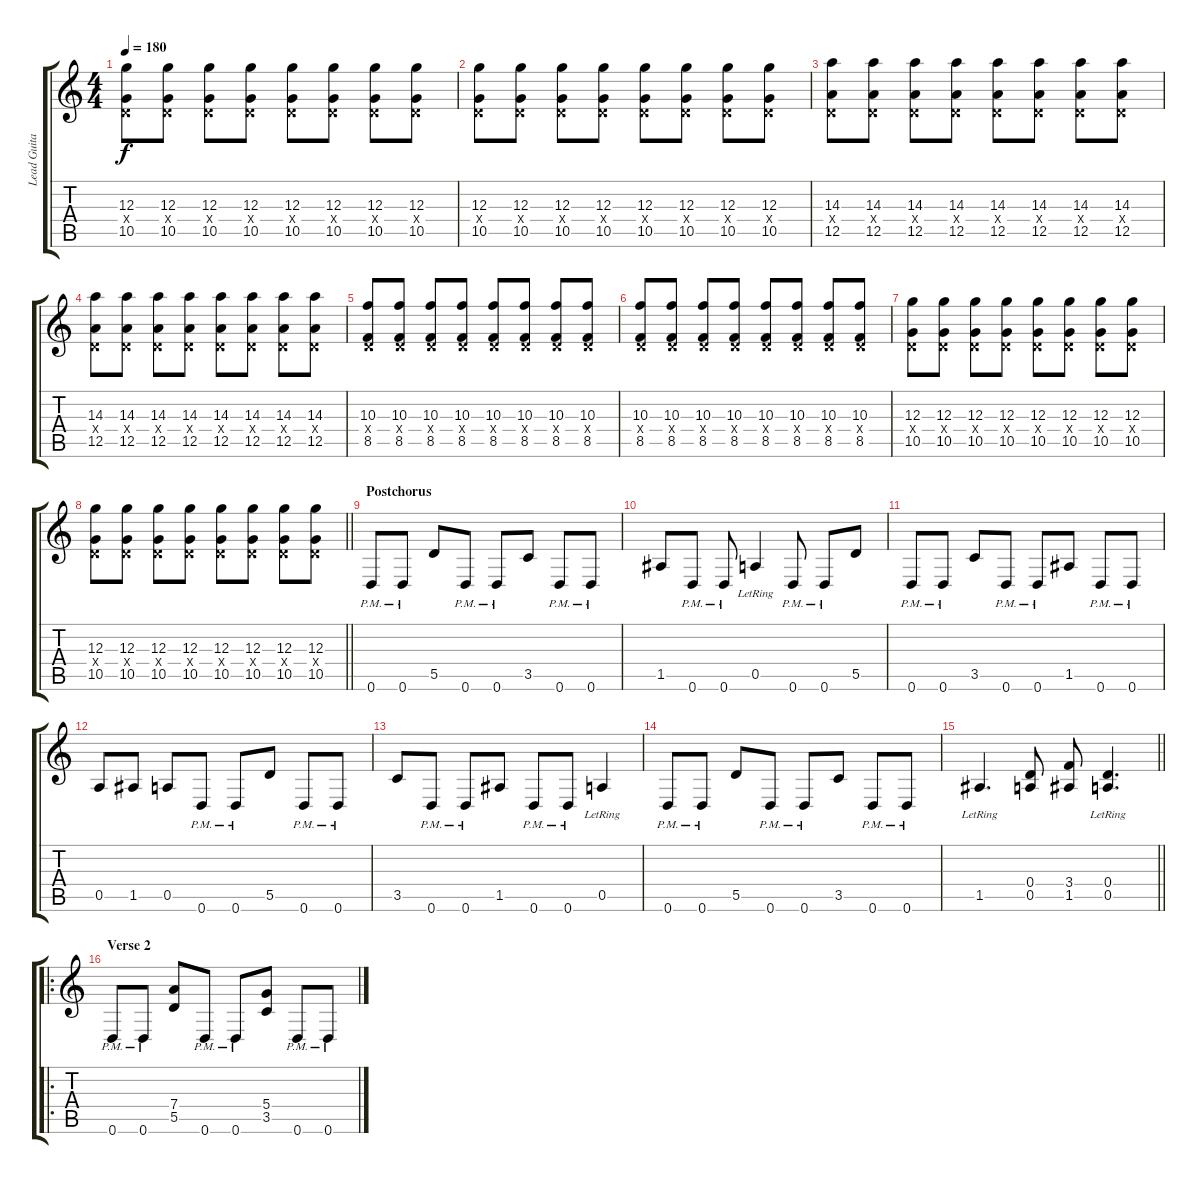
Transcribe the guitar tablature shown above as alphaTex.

\track ("Lead Guitar" "Lead Guita") {instrument distortionguitar}
\staff {score tabs}
\tuning (E4 B3 G3 D3 A2 D2) {hide}
\ts (4 4)
\tempo 180
\clef g2
\ks c
(12.3 0.4{x} 10.5).8{dy f} (12.3 0.4{x} 10.5).8 (12.3 0.4{x} 10.5).8 (12.3 0.4{x} 10.5).8 (12.3 0.4{x} 10.5).8 (12.3 0.4{x} 10.5).8 (12.3 0.4{x} 10.5).8 (12.3 0.4{x} 10.5).8 |
(12.3 0.4{x} 10.5).8 (12.3 0.4{x} 10.5).8 (12.3 0.4{x} 10.5).8 (12.3 0.4{x} 10.5).8 (12.3 0.4{x} 10.5).8 (12.3 0.4{x} 10.5).8 (12.3 0.4{x} 10.5).8 (12.3 0.4{x} 10.5).8 |
(14.3 0.4{x} 12.5).8 (14.3 0.4{x} 12.5).8 (14.3 0.4{x} 12.5).8 (14.3 0.4{x} 12.5).8 (14.3 0.4{x} 12.5).8 (14.3 0.4{x} 12.5).8 (14.3 0.4{x} 12.5).8 (14.3 0.4{x} 12.5).8 |
(14.3 0.4{x} 12.5).8 (14.3 0.4{x} 12.5).8 (14.3 0.4{x} 12.5).8 (14.3 0.4{x} 12.5).8 (14.3 0.4{x} 12.5).8 (14.3 0.4{x} 12.5).8 (14.3 0.4{x} 12.5).8 (14.3 0.4{x} 12.5).8 |
(10.3 0.4{x} 8.5).8 (10.3 0.4{x} 8.5).8 (10.3 0.4{x} 8.5).8 (10.3 0.4{x} 8.5).8 (10.3 0.4{x} 8.5).8 (10.3 0.4{x} 8.5).8 (10.3 0.4{x} 8.5).8 (10.3 0.4{x} 8.5).8 |
(10.3 0.4{x} 8.5).8 (10.3 0.4{x} 8.5).8 (10.3 0.4{x} 8.5).8 (10.3 0.4{x} 8.5).8 (10.3 0.4{x} 8.5).8 (10.3 0.4{x} 8.5).8 (10.3 0.4{x} 8.5).8 (10.3 0.4{x} 8.5).8 |
(12.3 0.4{x} 10.5).8 (12.3 0.4{x} 10.5).8 (12.3 0.4{x} 10.5).8 (12.3 0.4{x} 10.5).8 (12.3 0.4{x} 10.5).8 (12.3 0.4{x} 10.5).8 (12.3 0.4{x} 10.5).8 (12.3 0.4{x} 10.5).8 |
\barLineRight lightlight
(12.3 0.4{x} 10.5).8 (12.3 0.4{x} 10.5).8 (12.3 0.4{x} 10.5).8 (12.3 0.4{x} 10.5).8 (12.3 0.4{x} 10.5).8 (12.3 0.4{x} 10.5).8 (12.3 0.4{x} 10.5).8 (12.3 0.4{x} 10.5).8 |
\section ("" "Postchorus")
0.6{pm}.8 0.6{pm}.8 5.5.8 0.6{pm}.8 0.6{pm}.8 3.5.8 0.6{pm}.8 0.6{pm}.8 |
1.5.8 0.6{pm}.8 0.6{pm}.8 0.5{lr}.4 0.6{pm}.8 0.6{pm}.8 5.5.8 |
0.6{pm}.8 0.6{pm}.8 3.5.8 0.6{pm}.8 0.6{pm}.8 1.5.8 0.6{pm}.8 0.6{pm}.8 |
0.5.8 1.5.8 0.5.8 0.6{pm}.8 0.6{pm}.8 5.5.8 0.6{pm}.8 0.6{pm}.8 |
3.5.8 0.6{pm}.8 0.6{pm}.8 1.5.8 0.6{pm}.8 0.6{pm}.8 0.5{lr}.4 |
0.6{pm}.8 0.6{pm}.8 5.5.8 0.6{pm}.8 0.6{pm}.8 3.5.8 0.6{pm}.8 0.6{pm}.8 |
\barLineRight lightlight
1.5{lr}.4{d} (0.4 0.5).8 (3.4 1.5).8 (0.4{lr} 0.5{lr}).4{d} |
\ro
\section ("" "Verse 2")
0.6{pm}.8 0.6{pm}.8 (7.4 5.5).8 0.6{pm}.8 0.6{pm}.8 (5.4 3.5).8 0.6{pm}.8 0.6{pm}.8
